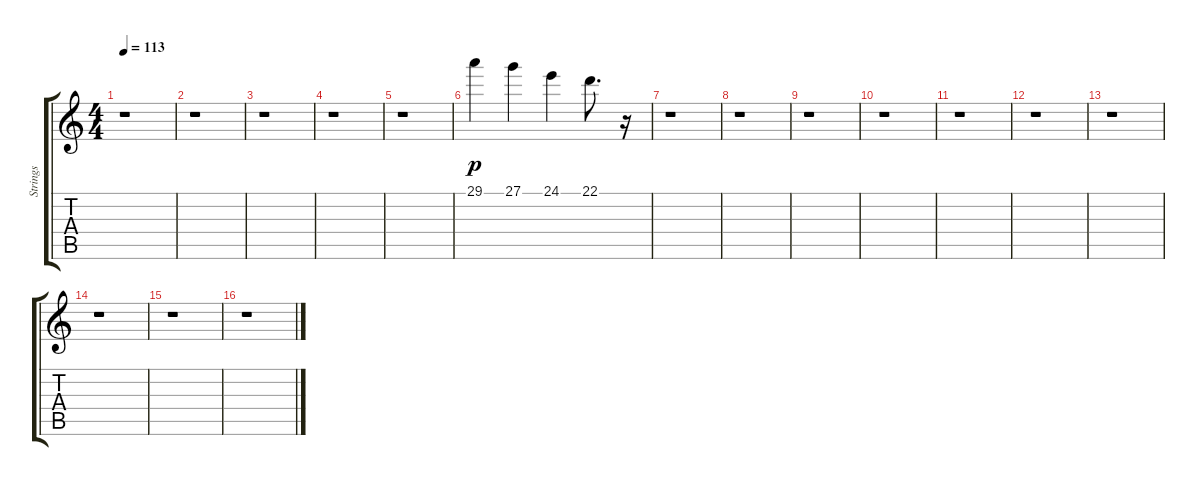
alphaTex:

\track ("Strings" "Strings") {instrument stringensemble1}
\staff {score tabs}
\tuning (E4 B3 G3 D3 A2 E2) {hide}
\ts (4 4)
\tempo 113
\clef g2
\ks c
r.1{dy p} |
r.1 |
r.1 |
r.1 |
r.1 |
29.1.4 27.1.4 24.1.4 22.1.8{d} r.16 |
r.1 |
r.1 |
r.1 |
r.1 |
r.1 |
r.1 |
r.1 |
r.1 |
r.1 |
r.1
